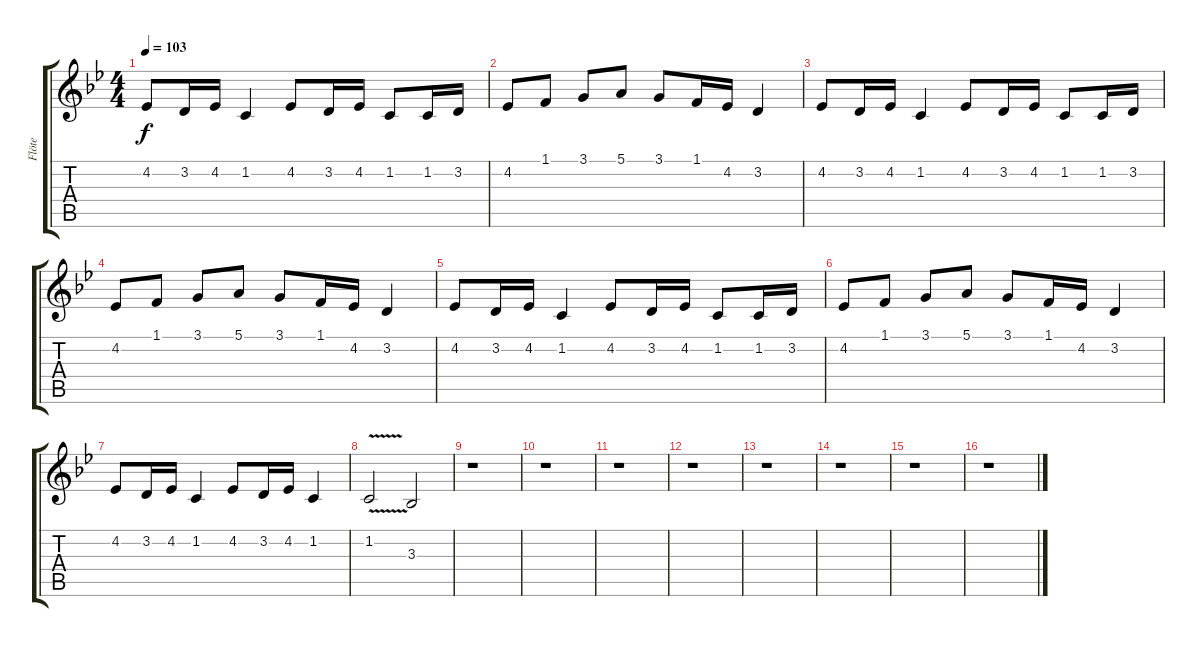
\track ("Flöte" "Flöte") {instrument flute}
\staff {score tabs}
\tuning (E4 B3 G3 D3 A2 E2) {hide}
\ts (4 4)
\tempo 103
\clef g2
\ks bb
4.2.8{dy f} 3.2.16 4.2.16 1.2.4 4.2.8 3.2.16 4.2.16 1.2.8 1.2.16 3.2.16 |
4.2.8 1.1.8 3.1.8 5.1.8 3.1.8 1.1.16 4.2.16 3.2.4 |
4.2.8 3.2.16 4.2.16 1.2.4 4.2.8 3.2.16 4.2.16 1.2.8 1.2.16 3.2.16 |
4.2.8 1.1.8 3.1.8 5.1.8 3.1.8 1.1.16 4.2.16 3.2.4 |
4.2.8 3.2.16 4.2.16 1.2.4 4.2.8 3.2.16 4.2.16 1.2.8 1.2.16 3.2.16 |
4.2.8 1.1.8 3.1.8 5.1.8 3.1.8 1.1.16 4.2.16 3.2.4 |
4.2.8 3.2.16 4.2.16 1.2.4 4.2.8 3.2.16 4.2.16 1.2.4 |
1.2{v}.2 3.3.2 |
r.1 |
r.1 |
r.1 |
r.1 |
r.1 |
r.1 |
r.1 |
r.1
